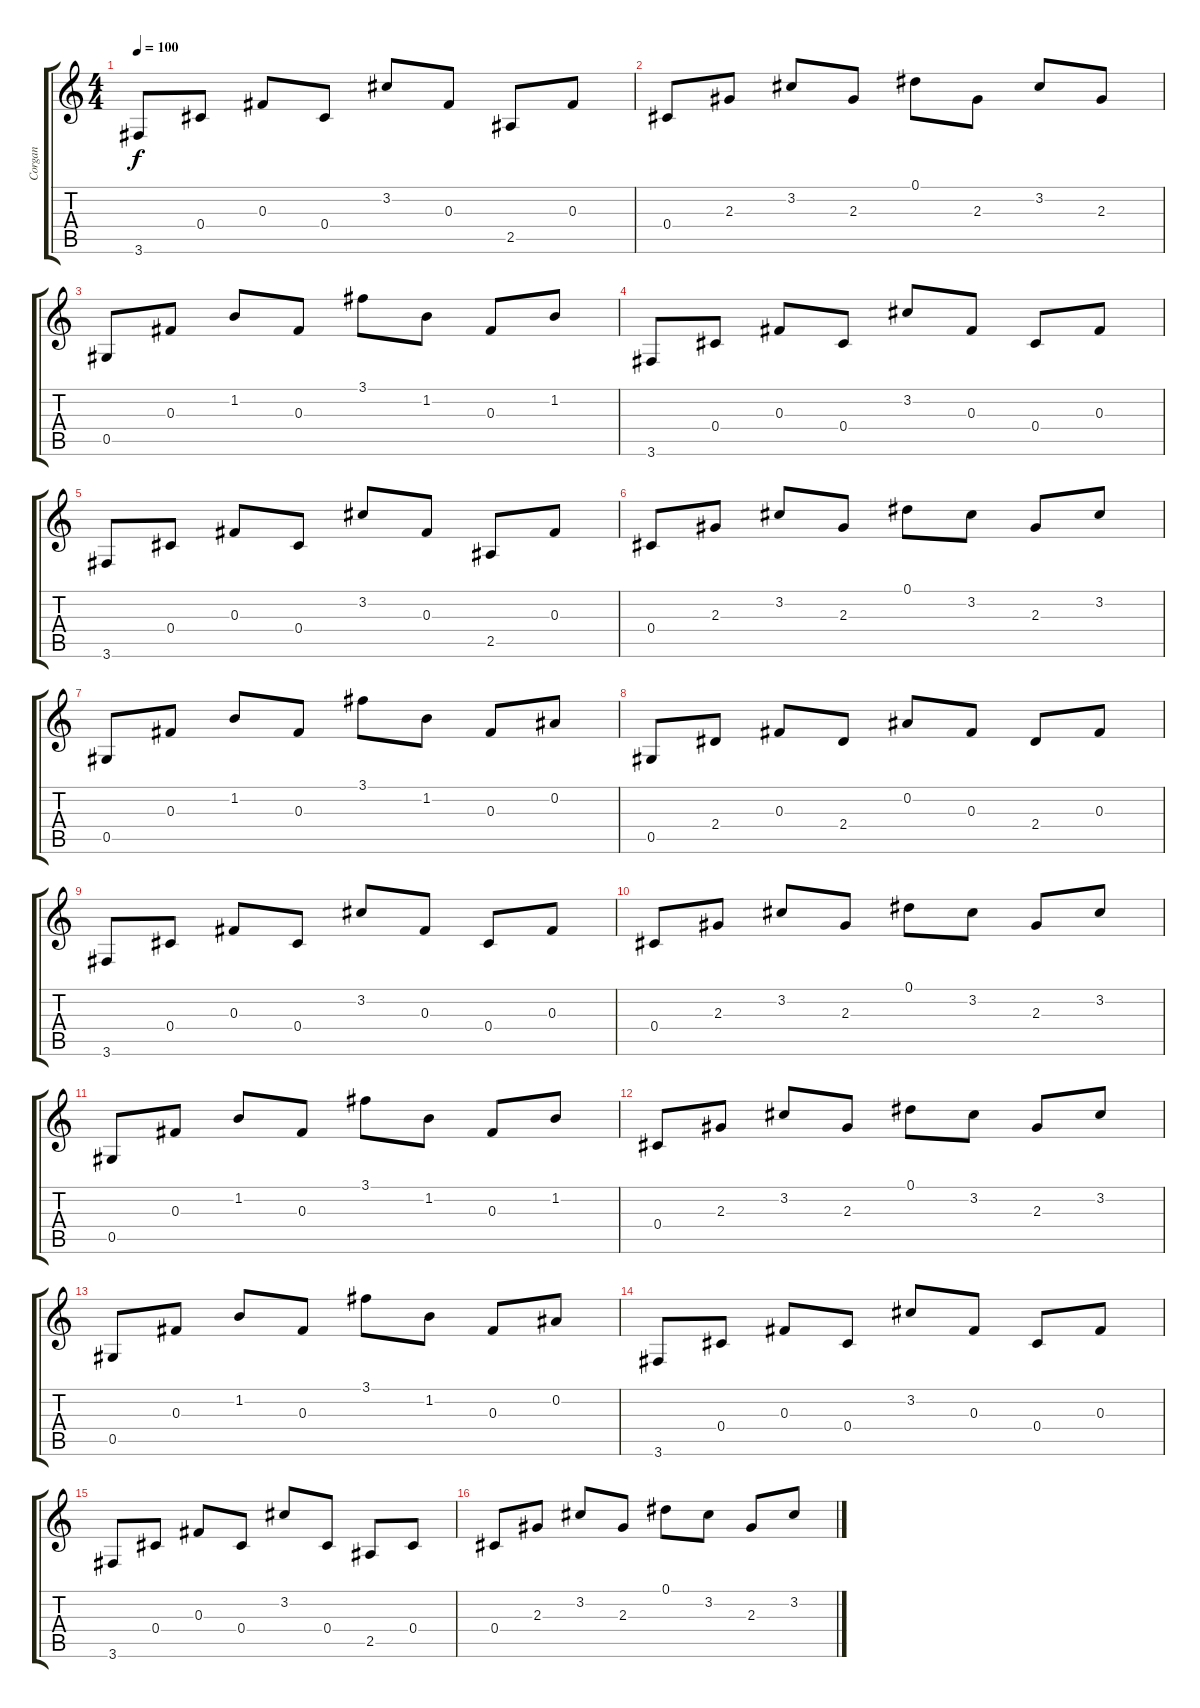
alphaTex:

\track ("Corgan" "Corgan") {instrument acousticguitarsteel}
\staff {score tabs}
\tuning (Eb4 Bb3 Gb3 Db3 Ab2 Eb2) {hide}
\ts (4 4)
\tempo 100
\clef g2
\ks c
3.6.8{dy f} 0.4.8 0.3.8 0.4.8 3.2.8 0.3.8 2.5.8 0.3.8 |
0.4.8 2.3.8 3.2.8 2.3.8 0.1.8 2.3.8 3.2.8 2.3.8 |
0.5.8 0.3.8 1.2.8 0.3.8 3.1.8 1.2.8 0.3.8 1.2.8 |
3.6.8 0.4.8 0.3.8 0.4.8 3.2.8 0.3.8 0.4.8 0.3.8 |
3.6.8 0.4.8 0.3.8 0.4.8 3.2.8 0.3.8 2.5.8 0.3.8 |
0.4.8 2.3.8 3.2.8 2.3.8 0.1.8 3.2.8 2.3.8 3.2.8 |
0.5.8 0.3.8 1.2.8 0.3.8 3.1.8 1.2.8 0.3.8 0.2.8 |
0.5.8 2.4.8 0.3.8 2.4.8 0.2.8 0.3.8 2.4.8 0.3.8 |
3.6.8 0.4.8 0.3.8 0.4.8 3.2.8 0.3.8 0.4.8 0.3.8 |
0.4.8 2.3.8 3.2.8 2.3.8 0.1.8 3.2.8 2.3.8 3.2.8 |
0.5.8 0.3.8 1.2.8 0.3.8 3.1.8 1.2.8 0.3.8 1.2.8 |
0.4.8 2.3.8 3.2.8 2.3.8 0.1.8 3.2.8 2.3.8 3.2.8 |
0.5.8 0.3.8 1.2.8 0.3.8 3.1.8 1.2.8 0.3.8 0.2.8 |
3.6.8 0.4.8 0.3.8 0.4.8 3.2.8 0.3.8 0.4.8 0.3.8 |
3.6.8 0.4.8 0.3.8 0.4.8 3.2.8 0.4.8 2.5.8 0.4.8 |
0.4.8 2.3.8 3.2.8 2.3.8 0.1.8 3.2.8 2.3.8 3.2.8
